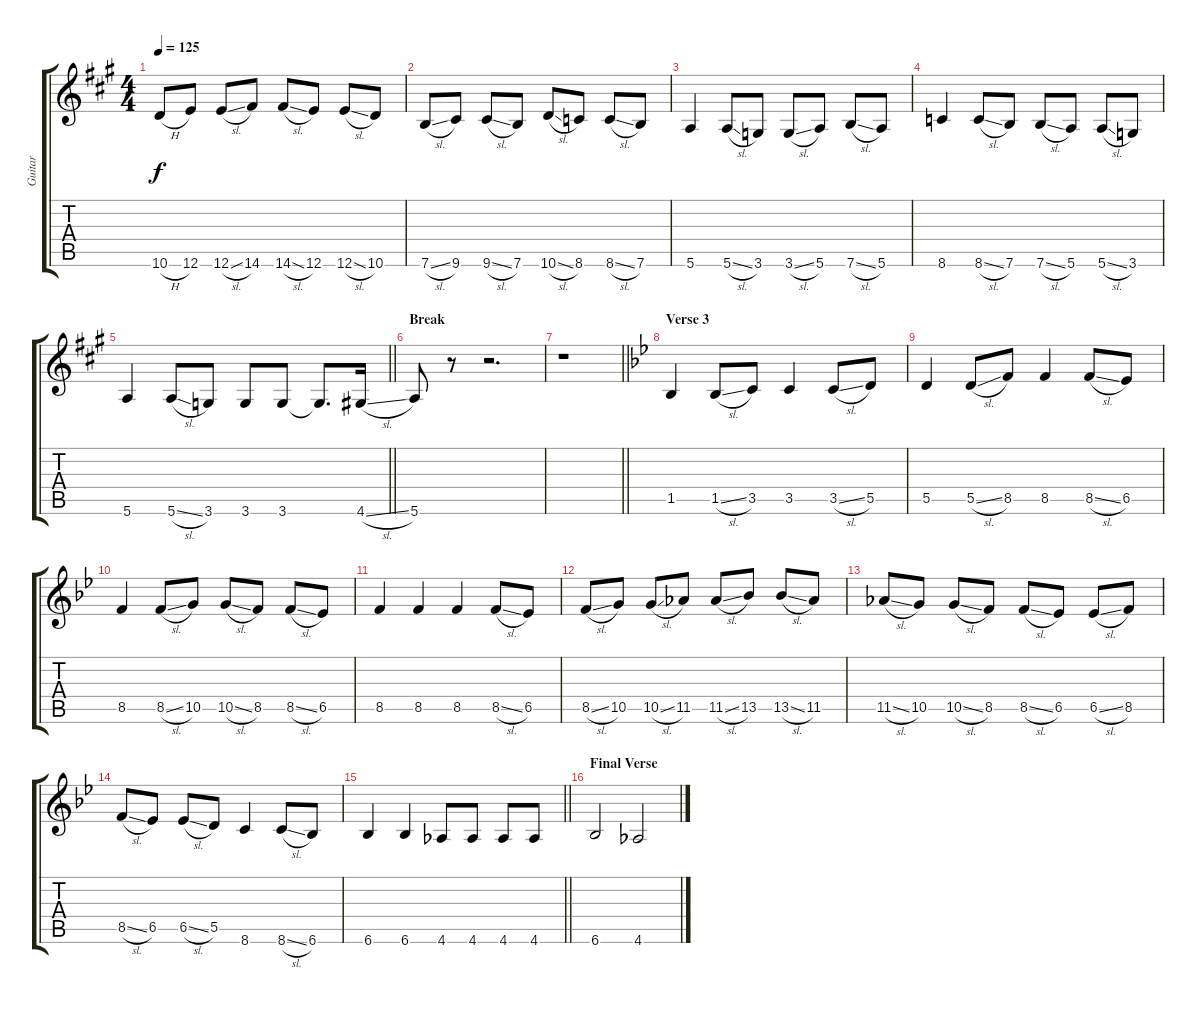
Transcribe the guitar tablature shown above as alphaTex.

\track ("Guitar" "Guitar") {instrument distortionguitar}
\staff {score tabs}
\tuning (E4 B3 G3 D3 A2 E2) {hide}
\ts (4 4)
\tempo 125
\clef g2
\ks a
10.6{h}.8{dy f} 12.6.8 12.6{sl}.8 14.6.8 14.6{sl}.8 12.6.8 12.6{sl}.8 10.6.8 |
7.6{sl}.8 9.6.8 9.6{sl}.8 7.6.8 10.6{sl}.8 8.6.8 8.6{sl}.8 7.6.8 |
5.6.4 5.6{sl}.8 3.6.8 3.6{sl}.8 5.6.8 7.6{sl}.8 5.6.8 |
8.6.4 8.6{sl}.8 7.6.8 7.6{sl}.8 5.6.8 5.6{sl}.8 3.6.8 |
\barLineRight lightlight
5.6.4 5.6{sl}.8 3.6.8 3.6.8 3.6.8 3.6{t}.8{d} 4.6{sl}.16 |
\section ("" "Break")
5.6.8 r.8 r.2{d} |
\barLineRight lightlight
r.1 |
\section ("" "Verse 3")
\ks bb
1.5.4 1.5{sl}.8 3.5.8 3.5.4 3.5{sl}.8 5.5.8 |
5.5.4 5.5{sl}.8 8.5.8 8.5.4 8.5{sl}.8 6.5.8 |
8.5.4 8.5{sl}.8 10.5.8 10.5{sl}.8 8.5.8 8.5{sl}.8 6.5.8 |
8.5.4 8.5.4 8.5.4 8.5{sl}.8 6.5.8 |
8.5{sl}.8 10.5.8 10.5{sl}.8 11.5.8 11.5{sl}.8 13.5.8 13.5{sl}.8 11.5.8 |
11.5{sl}.8 10.5.8 10.5{sl}.8 8.5.8 8.5{sl}.8 6.5.8 6.5{sl}.8 8.5.8 |
8.5{sl}.8 6.5.8 6.5{sl}.8 5.5.8 8.6.4 8.6{sl}.8 6.6.8 |
\barLineRight lightlight
6.6.4 6.6.4 4.6.8 4.6.8 4.6.8 4.6.8 |
\section ("" "Final Verse")
6.6.2 4.6.2
